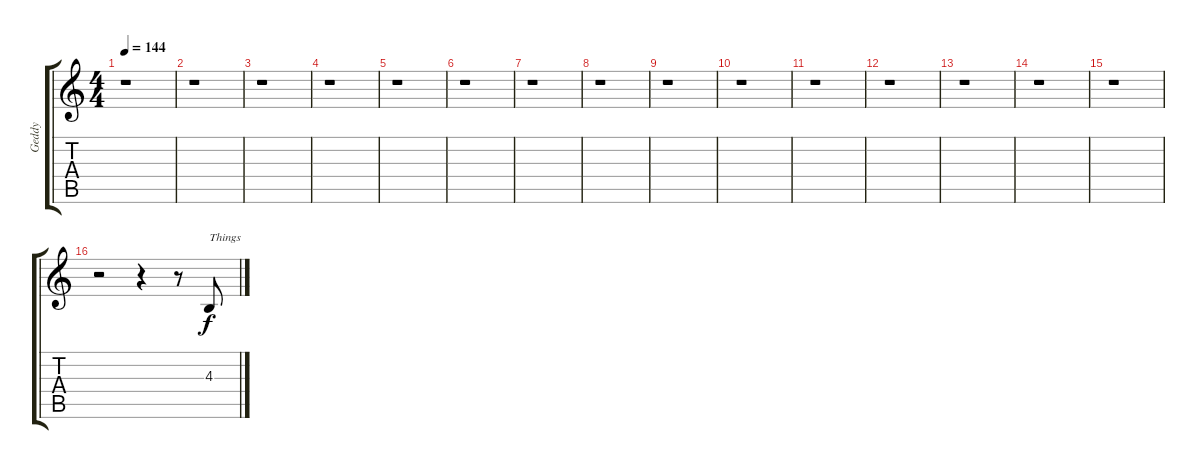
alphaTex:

\track ("Geddy" "Geddy") {instrument lead6voice}
\staff {score tabs}
\tuning (E4 B3 G3 D3 A2 E2) {hide}
\ts (4 4)
\tempo 144
\clef g2
\ks c
r.1{dy f instrument lead6voice} |
r.1 |
r.1 |
r.1 |
r.1 |
r.1 |
r.1 |
r.1 |
r.1 |
r.1 |
r.1 |
r.1 |
r.1 |
r.1 |
r.1 |
r.2 r.4 r.8 4.3.8{txt "Things"}
